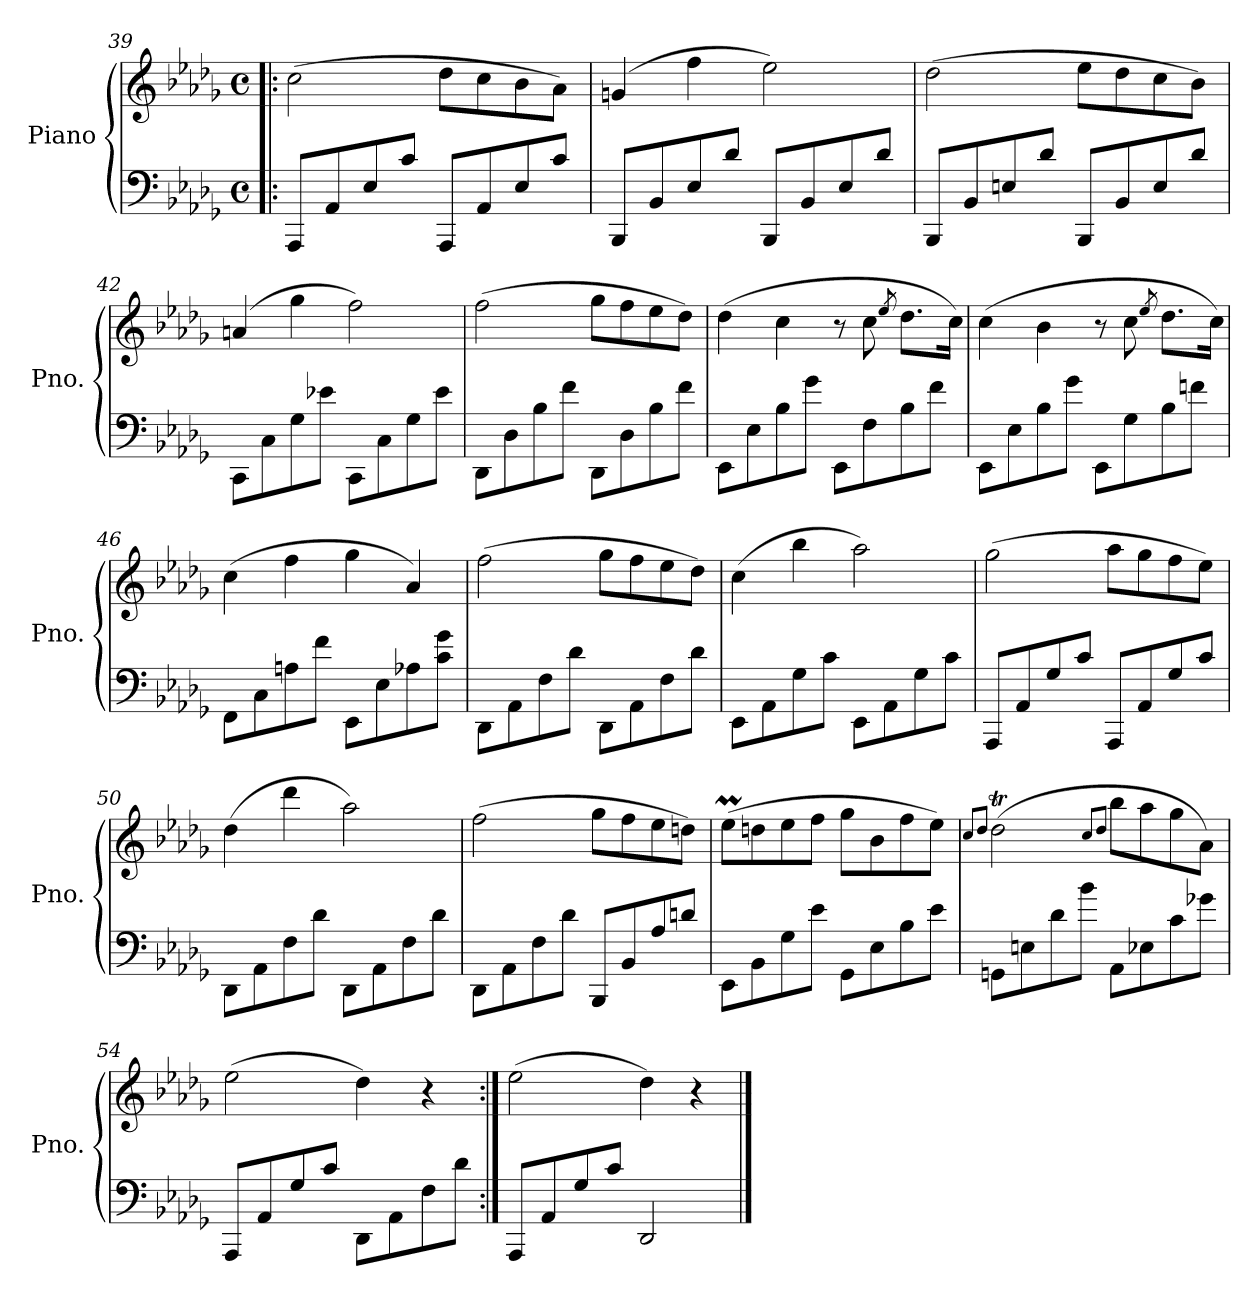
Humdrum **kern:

**kern	**kern
*part1	*part1
*staff2	*staff1
*I"Piano	*
*I'Pno.	*
*clefF4	*clefG2
*k[b-e-a-d-g-]	*k[b-e-a-d-g-]
*M4/4	*M4/4
*met(c)	*met(c)
=39!|:	=39!|:
8AAA-/L	(2cc\
8AA-/	.
8E-/	.
8c/J	.
8AAA-/L	8dd-\L
8AA-/	8cc\
8E-/	8b-\
8c/J	8a-\J)
=40	=40
8BBB-/L	(4gn/
8BB-/	.
8E-/	4ff\
8d-/J	.
8BBB-/L	2ee-\)
8BB-/	.
8E-/	.
8d-/J	.
=41	=41
8BBB-/L	(2dd-\
8BB-/	.
8En/	.
8d-/J	.
8BBB-/L	8ee-\L
8BB-/	8dd-\
8E/	8cc\
8d-/J	8b-\J)
!!LO:LB:g=z
=42	=42
8CC\L	(4an/
8C\	.
8G-\	4gg-\
8e-X\J	.
8CC\L	2ff\)
8C\	.
8G-\	.
8e-\J	.
=43	=43
8DD-\L	(2ff\
8D-\	.
8B-\	.
8f\J	.
8DD-\L	8gg-\L
8D-\	8ff\
8B-\	8ee-\
8f\J	8dd-\J)
=44	=44
8EE-\L	(4dd-\
8E-\	.
8B-\	4cc\
8g-\J	.
8EE-\L	8r
8F\	8cc\
.	8qee-/
8B-\	8.dd-\L
8f\J	.
.	16cc\Jk)
=45	=45
8EE-\L	(4cc\
8E-\	.
8B-\	4b-\
8g-\J	.
8EE-\L	8r
8G-\	8cc\
.	8qee-/
8B-\	8.dd-\L
8fn\J	.
.	16cc\Jk)
!!LO:LB:g=z
=46	=46
8FF\L	(4cc\
8C\	.
8An\	4ff\
8f\J	.
8EE-\L	4gg-\
8E-\	.
8A-X\	4a-/)
8c\ 8g-\J	.
=47	=47
8DD-\L	(2ff\
8AA-\	.
8F\	.
8d-\J	.
8DD-\L	8gg-\L
8AA-\	8ff\
8F\	8ee-\
8d-\J	8dd-\J)
=48	=48
8EE-\L	(4cc\
8AA-\	.
8G-\	4bb-\
8c\J	.
8EE-\L	2aa-\)
8AA-\	.
8G-\	.
8c\J	.
=49	=49
8AAA-/L	(2gg-\
8AA-/	.
8G-/	.
8c/J	.
8AAA-/L	8aa-\L
8AA-/	8gg-\
8G-/	8ff\
8c/J	8ee-\J)
=50	=50
8DD-\L	(4dd-\
8AA-\	.
8F\	4ddd-\
8d-\J	.
8DD-\L	2aa-\)
8AA-\	.
8F\	.
8d-\J	.
!!LO:LB:g=z
=51	=51
8DD-\L	(2ff\
8AA-\	.
8F\	.
8d-\J	.
8BBB-/L	8gg-\L
8BB-/	8ff\
8A-/	8ee-\
8dn/J	8ddn\J)
=52	=52
8EE-\L	(8ee-M\L
8BB-\	8ddn\
8G-\	8ee-\
8e-\J	8ff\J
8GG-\L	8gg-\L
8E-\	8b-\
8B-\	8ff\
8e-\J	8ee-\J)
=53	=53
.	8qcc/L
.	8qdd-/J
8GGn\L	(2dd-T\
8En\	.
8d-\	.
8b-\J	.
.	8qcc/L
.	8qdd-/J
8AA-\L	8bb-\L
8E-X\	8aa-\
8c\	8gg-\
8g-X\J	8a-\J)
=54	=54
8AAA-/L	(2ee-\
8AA-/	.
8G-/	.
8c/J	.
8DD-\L	4dd-\)
8AA-\	.
8F\	4r
8d-\J	.
!!LO:PB:g=z
=55:|!	=55:|!
8AAA-/L	(2ee-\
8AA-/	.
8G-/	.
8c/J	.
2DD-/	4dd-\)
.	4r
==	==
*-	*-
